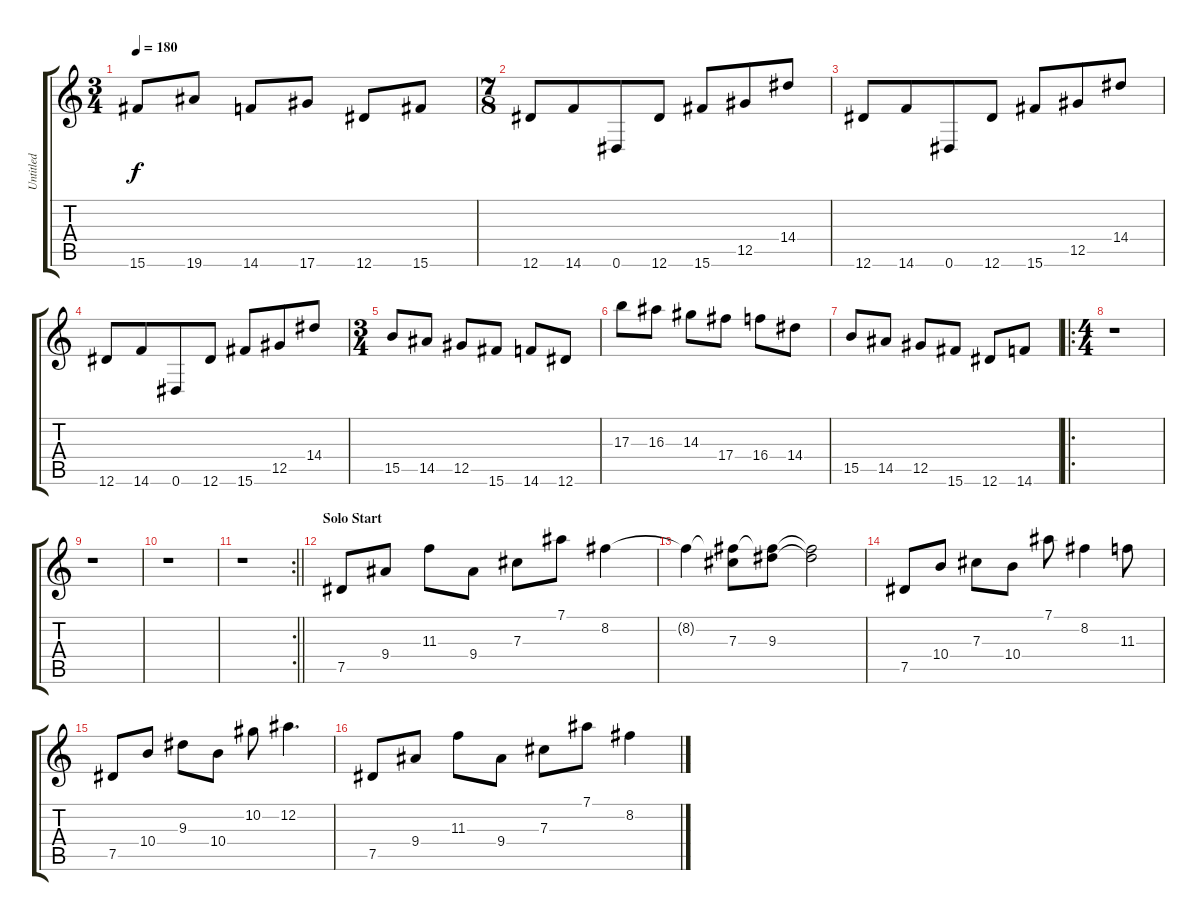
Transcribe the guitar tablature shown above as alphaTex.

\track ("Untitled" "Untitled") {instrument overdrivenguitar}
\staff {score tabs}
\tuning (Eb4 Bb3 Gb3 Db3 Ab2 Eb2) {hide}
\ts (3 4)
\tempo 180
\clef g2
\ks c
15.6.8{dy f} 19.6.8 14.6.8 17.6.8 12.6.8 15.6.8 |
\ts (7 8)
12.6.8 14.6.8 0.6.8 12.6.8 15.6.8 12.5.8 14.4.8 |
12.6.8 14.6.8 0.6.8 12.6.8 15.6.8 12.5.8 14.4.8 |
12.6.8 14.6.8 0.6.8 12.6.8 15.6.8 12.5.8 14.4.8 |
\ts (3 4)
15.5.8 14.5.8 12.5.8 15.6.8 14.6.8 12.6.8 |
17.3.8 16.3.8 14.3.8 17.4.8 16.4.8 14.4.8 |
15.5.8 14.5.8 12.5.8 15.6.8 12.6.8 14.6.8 |
\ro
\ts (4 4)
r.1 |
r.1 |
r.1 |
\rc 2
\barLineRight lightlight
r.1 |
\section ("" "Solo Start")
7.5.8{volume 16} 9.4.8 11.3.8 9.4.8 7.3.8 7.1.8 8.2.4 |
8.2{t}.4 (8.2{t} 7.3).8 (8.2{t} 9.3).8 (8.2{t} 9.3{t}).2 |
7.5.8 10.4.8 7.3.8 10.4.8 7.1.8 8.2.4 11.3.8 |
7.5.8 10.4.8 9.3.8 10.4.8 10.2.8 12.2.4{d} |
7.5.8{volume 16} 9.4.8 11.3.8 9.4.8 7.3.8 7.1.8 8.2.4
